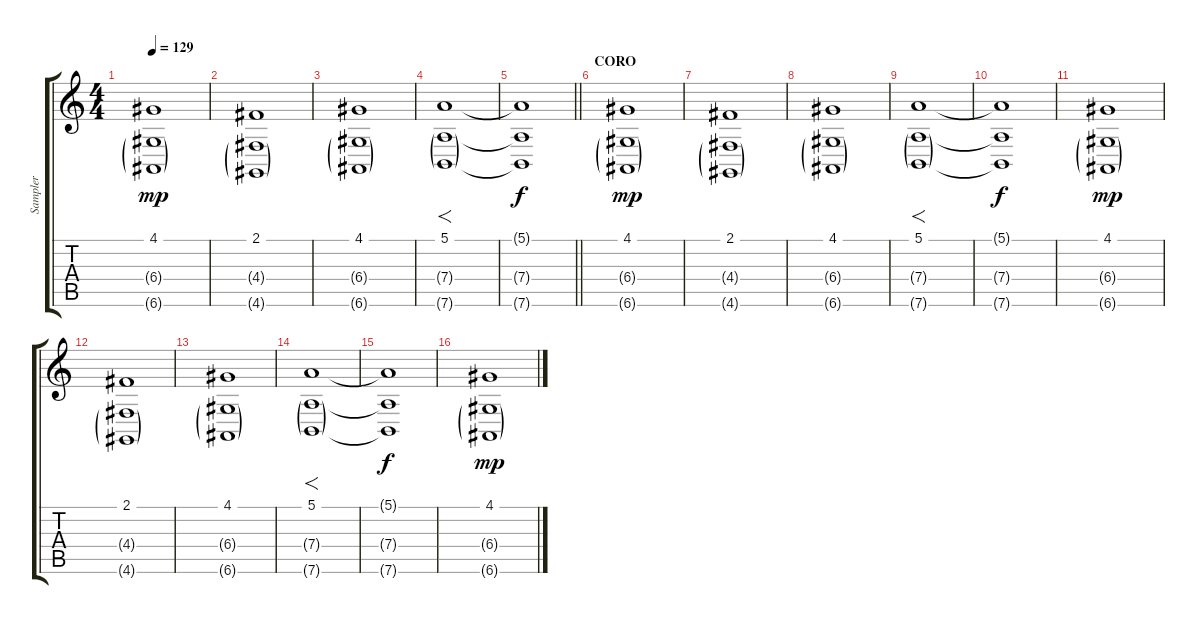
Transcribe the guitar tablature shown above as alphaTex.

\track ("Sampler" "Sampler") {instrument synthstrings2}
\staff {score tabs}
\tuning (E4 B3 G3 D3 A2 E2) {hide}
\ts (4 4)
\tempo 129
\clef g2
\ks c
(4.1 6.4{g} 6.6{g}).1{dy mp} |
(2.1 4.4{g} 4.6{g}).1 |
(4.1 6.4{g} 6.6{g}).1 |
(5.1 7.4{g} 7.6{g}).1{f volume 9} |
\barLineRight lightlight
(5.1{t} 7.4{t} 7.6{t}).1{dy f} |
\section ("" "CORO")
(4.1 6.4{g} 6.6{g}).1{dy mp} |
(2.1 4.4{g} 4.6{g}).1 |
(4.1 6.4{g} 6.6{g}).1 |
(5.1 7.4{g} 7.6{g}).1{f volume 9} |
(5.1{t} 7.4{t} 7.6{t}).1{dy f} |
(4.1 6.4{g} 6.6{g}).1{dy mp} |
(2.1 4.4{g} 4.6{g}).1 |
(4.1 6.4{g} 6.6{g}).1 |
(5.1 7.4{g} 7.6{g}).1{f volume 9} |
(5.1{t} 7.4{t} 7.6{t}).1{dy f} |
(4.1 6.4{g} 6.6{g}).1{dy mp}
